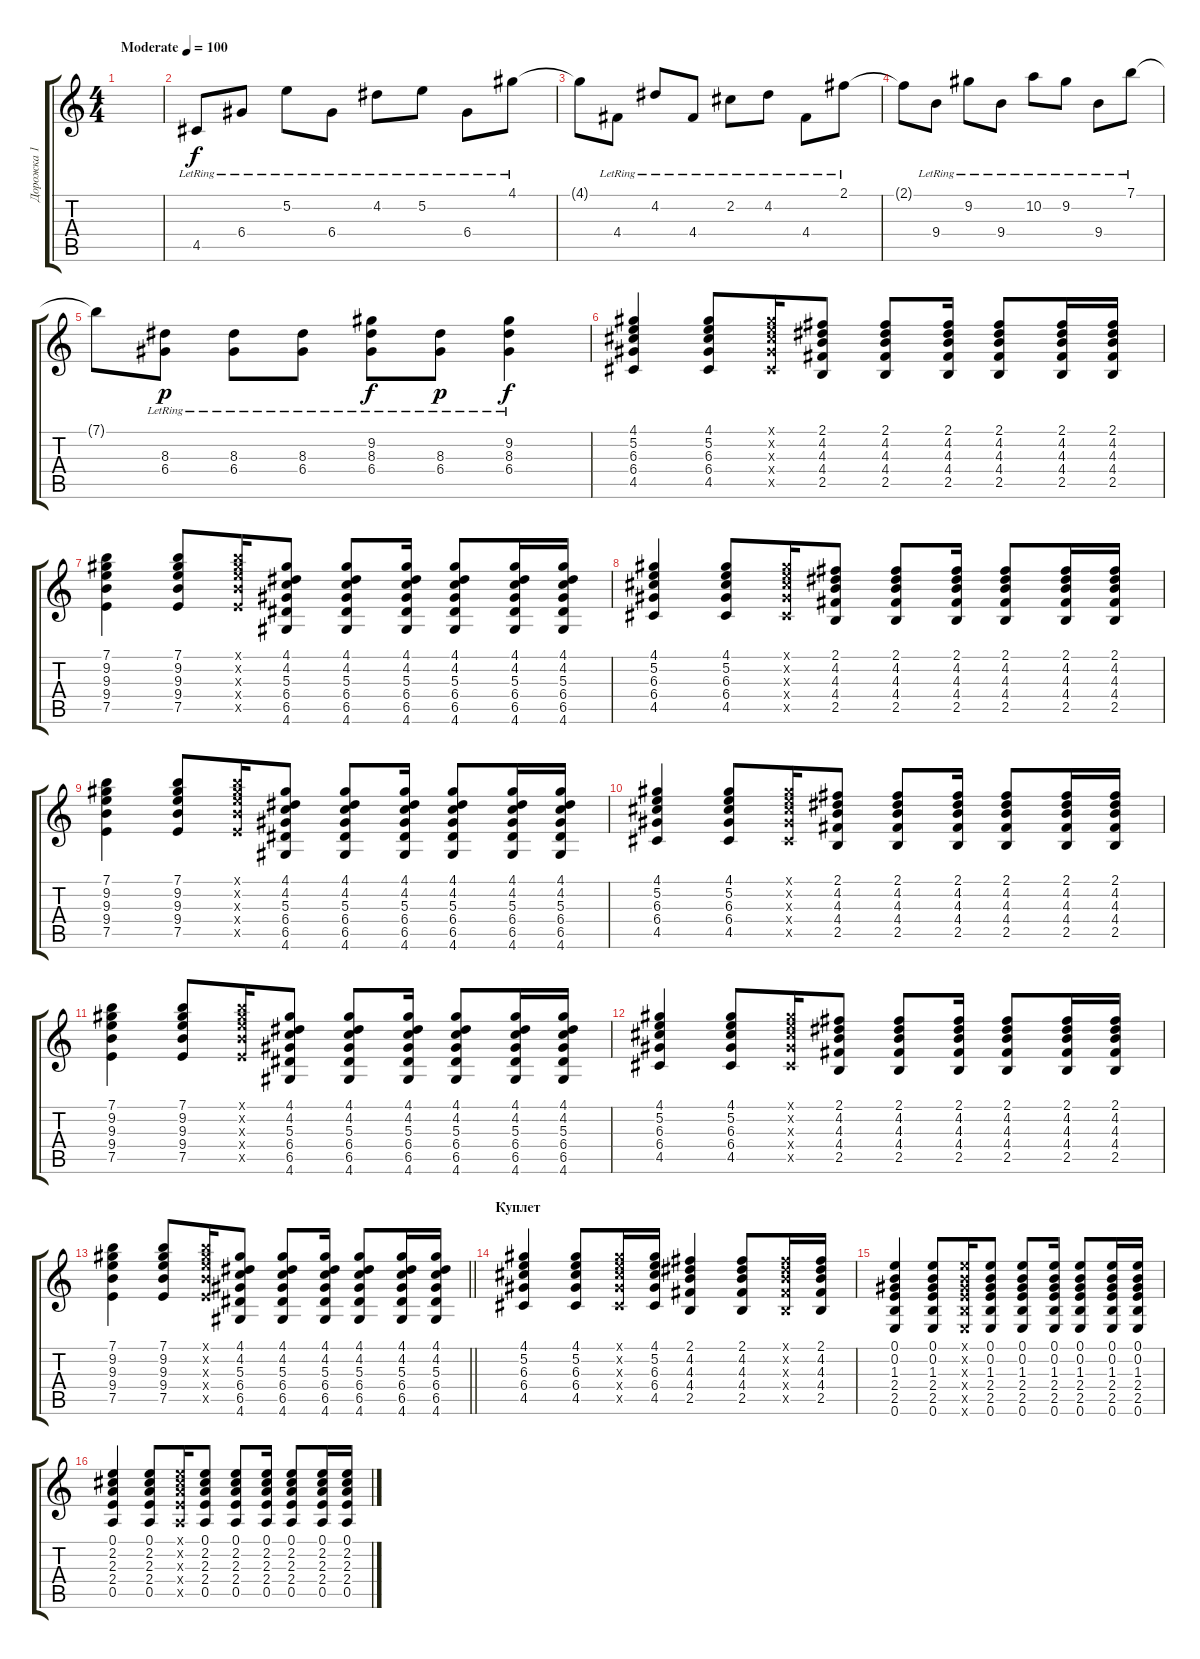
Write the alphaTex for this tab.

\track ("Дорожка 1" "Дорожка 1") {instrument acousticguitarsteel}
\staff {score tabs}
\tuning (E4 B3 G3 D3 A2 E2) {hide}
\ts (4 4)
\tempo (100 "Moderate")
\clef g2
\ks c
|
4.5{lr}.8{volume 13} 6.4{lr}.8 5.2{lr}.8 6.4{lr}.8 4.2{lr}.8 5.2{lr}.8 6.4{lr}.8 4.1{lr}.8 |
4.1{t}.8 4.4{lr}.8 4.2{lr}.8 4.4{lr}.8 2.2{lr}.8 4.2{lr}.8 4.4{lr}.8 2.1{lr}.8 |
2.1{t}.8 9.4{lr}.8 9.2{lr}.8 9.4{lr}.8 10.2{lr}.8 9.2{lr}.8 9.4{lr}.8 7.1{lr}.8 |
7.1{t}.8 (8.3{lr} 6.4{lr}).8{dy p} (8.3{lr} 6.4{lr}).8 (8.3{lr} 6.4{lr}).8 (9.2 8.3{lr} 6.4{lr}).8{dy f} (8.3{lr} 6.4{lr}).8{dy p} (9.2 8.3{lr} 6.4{lr}).4{dy f} |
(4.1 5.2 6.3 6.4 4.5).4{volume 7} (4.1 5.2 6.3 6.4 4.5).8 (4.1{x} 5.2{x} 6.3{x} 6.4{x} 4.5{x}).16 (2.1 4.2 4.3 4.4 2.5).8 (2.1 4.2 4.3 4.4 2.5).8 (2.1 4.2 4.3 4.4 2.5).16 (2.1 4.2 4.3 4.4 2.5).8 (2.1 4.2 4.3 4.4 2.5).16 (2.1 4.2 4.3 4.4 2.5).16 |
(7.1 9.2 9.3 9.4 7.5).4 (7.1 9.2 9.3 9.4 7.5).8 (7.1{x} 9.2{x} 9.3{x} 9.4{x} 7.5{x}).16 (4.1 4.2 5.3 6.4 6.5 4.6).8 (4.1 4.2 5.3 6.4 6.5 4.6).8 (4.1 4.2 5.3 6.4 6.5 4.6).16 (4.1 4.2 5.3 6.4 6.5 4.6).8 (4.1 4.2 5.3 6.4 6.5 4.6).16 (4.1 4.2 5.3 6.4 6.5 4.6).16 |
(4.1 5.2 6.3 6.4 4.5).4 (4.1 5.2 6.3 6.4 4.5).8 (4.1{x} 5.2{x} 6.3{x} 6.4{x} 4.5{x}).16 (2.1 4.2 4.3 4.4 2.5).8 (2.1 4.2 4.3 4.4 2.5).8 (2.1 4.2 4.3 4.4 2.5).16 (2.1 4.2 4.3 4.4 2.5).8 (2.1 4.2 4.3 4.4 2.5).16 (2.1 4.2 4.3 4.4 2.5).16 |
(7.1 9.2 9.3 9.4 7.5).4 (7.1 9.2 9.3 9.4 7.5).8 (7.1{x} 9.2{x} 9.3{x} 9.4{x} 7.5{x}).16 (4.1 4.2 5.3 6.4 6.5 4.6).8 (4.1 4.2 5.3 6.4 6.5 4.6).8 (4.1 4.2 5.3 6.4 6.5 4.6).16 (4.1 4.2 5.3 6.4 6.5 4.6).8 (4.1 4.2 5.3 6.4 6.5 4.6).16 (4.1 4.2 5.3 6.4 6.5 4.6).16 |
(4.1 5.2 6.3 6.4 4.5).4 (4.1 5.2 6.3 6.4 4.5).8 (4.1{x} 5.2{x} 6.3{x} 6.4{x} 4.5{x}).16 (2.1 4.2 4.3 4.4 2.5).8 (2.1 4.2 4.3 4.4 2.5).8 (2.1 4.2 4.3 4.4 2.5).16 (2.1 4.2 4.3 4.4 2.5).8 (2.1 4.2 4.3 4.4 2.5).16 (2.1 4.2 4.3 4.4 2.5).16 |
(7.1 9.2 9.3 9.4 7.5).4 (7.1 9.2 9.3 9.4 7.5).8 (7.1{x} 9.2{x} 9.3{x} 9.4{x} 7.5{x}).16 (4.1 4.2 5.3 6.4 6.5 4.6).8 (4.1 4.2 5.3 6.4 6.5 4.6).8 (4.1 4.2 5.3 6.4 6.5 4.6).16 (4.1 4.2 5.3 6.4 6.5 4.6).8 (4.1 4.2 5.3 6.4 6.5 4.6).16 (4.1 4.2 5.3 6.4 6.5 4.6).16 |
(4.1 5.2 6.3 6.4 4.5).4 (4.1 5.2 6.3 6.4 4.5).8 (4.1{x} 5.2{x} 6.3{x} 6.4{x} 4.5{x}).16 (2.1 4.2 4.3 4.4 2.5).8 (2.1 4.2 4.3 4.4 2.5).8 (2.1 4.2 4.3 4.4 2.5).16 (2.1 4.2 4.3 4.4 2.5).8 (2.1 4.2 4.3 4.4 2.5).16 (2.1 4.2 4.3 4.4 2.5).16 |
\barLineRight lightlight
(7.1 9.2 9.3 9.4 7.5).4 (7.1 9.2 9.3 9.4 7.5).8 (7.1{x} 9.2{x} 9.3{x} 9.4{x} 7.5{x}).16 (4.1 4.2 5.3 6.4 6.5 4.6).8 (4.1 4.2 5.3 6.4 6.5 4.6).8 (4.1 4.2 5.3 6.4 6.5 4.6).16 (4.1 4.2 5.3 6.4 6.5 4.6).8 (4.1 4.2 5.3 6.4 6.5 4.6).16 (4.1 4.2 5.3 6.4 6.5 4.6).16 |
\section ("" "Куплет")
(4.1 5.2 6.3 6.4 4.5).4 (4.1 5.2 6.3 6.4 4.5).8 (4.1{x} 5.2{x} 6.3{x} 6.4{x} 4.5{x}).16 (4.1 5.2 6.3 6.4 4.5).16 (2.1 4.2 4.3 4.4 2.5).4 (2.1 4.2 4.3 4.4 2.5).8 (2.1{x} 4.2{x} 4.3{x} 4.4{x} 2.5{x}).16 (2.1 4.2 4.3 4.4 2.5).16 |
(0.1 0.2 1.3 2.4 2.5 0.6).4 (0.1 0.2 1.3 2.4 2.5 0.6).8 (0.1{x} 0.2{x} 1.3{x} 2.4{x} 2.5{x} 0.6{x}).16 (0.1 0.2 1.3 2.4 2.5 0.6).8 (0.1 0.2 1.3 2.4 2.5 0.6).8 (0.1 0.2 1.3 2.4 2.5 0.6).16 (0.1 0.2 1.3 2.4 2.5 0.6).8 (0.1 0.2 1.3 2.4 2.5 0.6).16 (0.1 0.2 1.3 2.4 2.5 0.6).16 |
(0.1 2.2 2.3 2.4 0.5).4 (0.1 2.2 2.3 2.4 0.5).8 (0.1{x} 2.2{x} 2.3{x} 2.4{x} 0.5{x}).16 (0.1 2.2 2.3 2.4 0.5).8 (0.1 2.2 2.3 2.4 0.5).8 (0.1 2.2 2.3 2.4 0.5).16 (0.1 2.2 2.3 2.4 0.5).8 (0.1 2.2 2.3 2.4 0.5).16 (0.1 2.2 2.3 2.4 0.5).16
